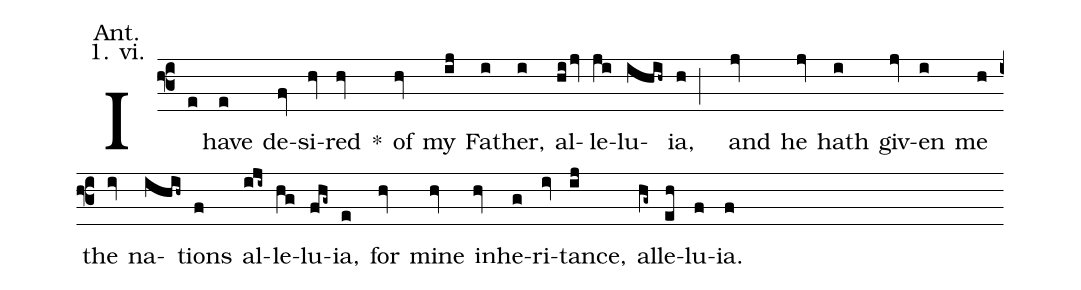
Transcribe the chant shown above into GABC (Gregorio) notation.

annotation: Ant.;
annotation: 1. vi.;
%%
(f3) I(e) have(e) de(fv)si(hv)red(hv) <sp>*</sp>() of(hv) my(ij) Fa(i)ther,(i) al(hijv)le(ji)lu(ihih~)ia,(h;) and(jv) he(jv) hath(i) giv(jv)en(i) me(h) the(iv) na(ihih~)tions(f) al(iji~)le(hg)lu(fhg~)ia,(e) for(hv) mine(hv) in(hv)he(g)ri(iv)tance,(ij) al(hg~)le(eh)lu(f)ia.(f)
